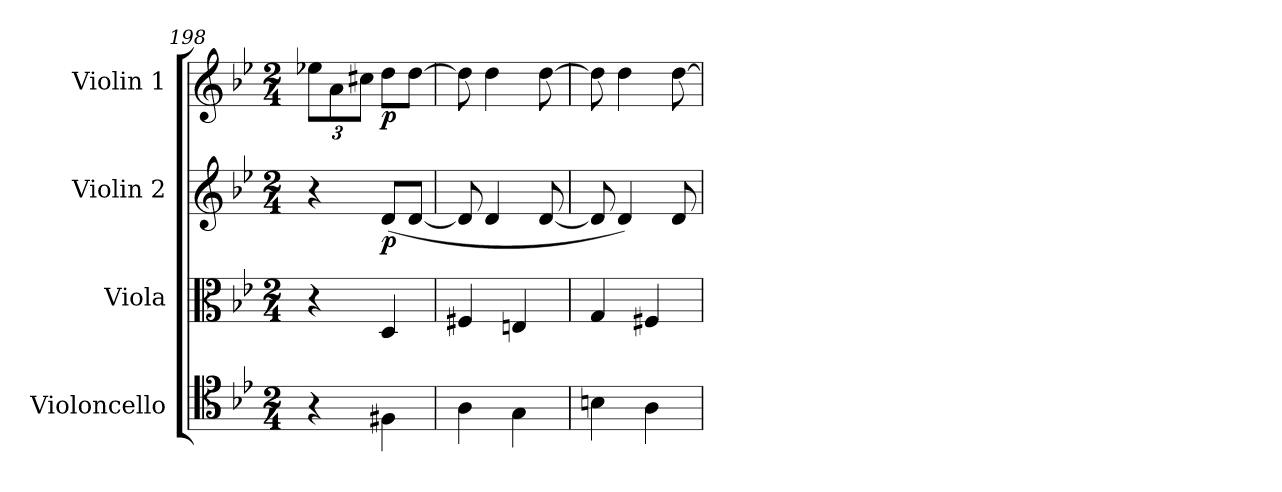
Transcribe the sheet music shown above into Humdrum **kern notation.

**kern	**dynam	**kern	**dynam	**kern	**dynam	**kern	**dynam
*part4	*part4	*part3	*part3	*part2	*part2	*part1	*part1
*staff4	*staff4	*staff3	*staff3	*staff2	*staff2	*staff1	*staff1
*I"Violoncello	*	*I"Viola	*	*I"Violin 2	*	*I"Violin 1	*
*I'Vc	*	*I'Vla	*	*I'Vln	*	*I'Vln	*
*clefC4	*	*clefC3	*	*clefG2	*	*clefG2	*
*k[b-e-]	*	*k[b-e-]	*	*k[b-e-]	*	*k[b-e-]	*
*M2/4	*	*M2/4	*	*M2/4	*	*M2/4	*
*	*	*	*	*	*	*Xbrackettup	*
=198	=198	=198	=198	=198	=198	=198	=198
4r	.	4r	.	4r	.	12ee-X\L	.
.	.	.	.	.	.	12a\	.
.	.	.	.	.	.	12cc#X\J	.
!	!LO:DY:b	!	!	!	!	!	!
!	!LO:DY:n=1:b	!	!LO:DY:b	!	!	!	!
!	!	!	!LO:DY:n=1:b	!	!LO:DY:b	!	!LO:DY:b
4F#X\	p other-dynamics	4D/	p other-dynamics	(8d/L	p	8dd\L	p
.	.	.	.	[8d/J	.	[8dd\J	.
=199	=199	=199	=199	=199	=199	=199	=199
4A\	.	4F#X/	.	8d/]	.	8dd\]	.
.	.	.	.	4d/	.	4dd\	.
4G\	.	4En/	.	.	.	.	.
.	.	.	.	[8d/	.	[8dd\	.
=200	=200	=200	=200	=200	=200	=200	=200
4Bn\	.	4G/	.	8d/]	.	8dd\]	.
.	.	.	.	4d/)	.	4dd\	.
4A\	.	4F#X/	.	.	.	.	.
.	.	.	.	8d/	.	[8dd\	.
=	=	=	=	=	=	=	=
*-	*-	*-	*-	*-	*-	*-	*-
